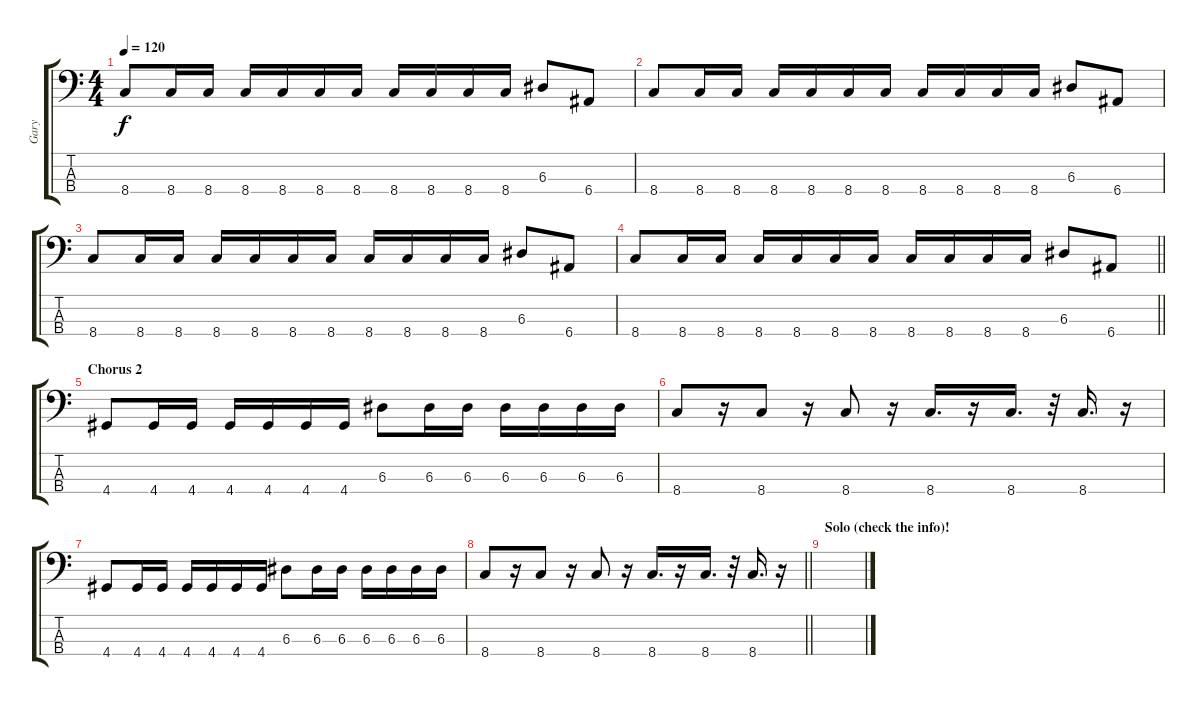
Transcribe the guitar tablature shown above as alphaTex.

\track ("Gary " "Gary ") {instrument electricbassfinger}
\staff {score tabs}
\tuning (G2 D2 A1 E1) {hide}
\ts (4 4)
\tempo 120
\clef f4
\ks c
8.4.8{dy f} 8.4.16 8.4.16 8.4.16 8.4.16 8.4.16 8.4.16 8.4.16 8.4.16 8.4.16 8.4.16 6.3.8 6.4.8 |
8.4.8 8.4.16 8.4.16 8.4.16 8.4.16 8.4.16 8.4.16 8.4.16 8.4.16 8.4.16 8.4.16 6.3.8 6.4.8 |
8.4.8 8.4.16 8.4.16 8.4.16 8.4.16 8.4.16 8.4.16 8.4.16 8.4.16 8.4.16 8.4.16 6.3.8 6.4.8 |
\barLineRight lightlight
8.4.8 8.4.16 8.4.16 8.4.16 8.4.16 8.4.16 8.4.16 8.4.16 8.4.16 8.4.16 8.4.16 6.3.8 6.4.8 |
\section ("" "Chorus 2")
4.4.8 4.4.16 4.4.16 4.4.16 4.4.16 4.4.16 4.4.16 6.3.8 6.3.16 6.3.16 6.3.16 6.3.16 6.3.16 6.3.16 |
8.4.8 r.16 8.4.8 r.16 8.4.8 r.16 8.4.16{d} r.16 8.4.16{d} r.32 8.4.16{d} r.16 |
4.4.8 4.4.16 4.4.16 4.4.16 4.4.16 4.4.16 4.4.16 6.3.8 6.3.16 6.3.16 6.3.16 6.3.16 6.3.16 6.3.16 |
\barLineRight lightlight
8.4.8 r.16 8.4.8 r.16 8.4.8 r.16 8.4.16{d} r.16 8.4.16{d} r.32 8.4.16{d} r.16 |
\section ("" "Solo (check the info)!")
